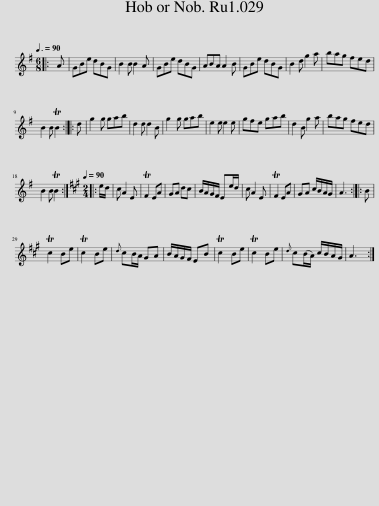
X:1
L:1/8
Q:3/8=90
M:6/8
I:linebreak $
K:G
V:1 treble
V:1
|: A | GBe dBG | B2 B B2 A | GBe dBG | ABA A2 B | %5
 GBe dBG | B2 d g2 a | bag fed |$ B2 B TB2 :: d | %10
 g2 g gab | d2 d d2 B | g2 g gab | e2 e e2 e | gfe gab | %15
 d2 B g2 a | bag fed |$ B2 B TB2 ::[K:A][M:2/4][Q:1/4=90] e/d/ | c A2 E | %20
 TF2 EA | GA dc | B/A/G/F/ Ee/d/ | c A2 E | TF2 EA | %25
 GA c/B/A/G/ | A3 :: B |$ Tc2 Be | Tc2 Be | %30
{d} cB/A/ GA | B/A/G/F/ EB | Tc2 Be | Tc2 Be |{d} c(B/A/) c/B/A/G/ | %35
 A3 :| %36
